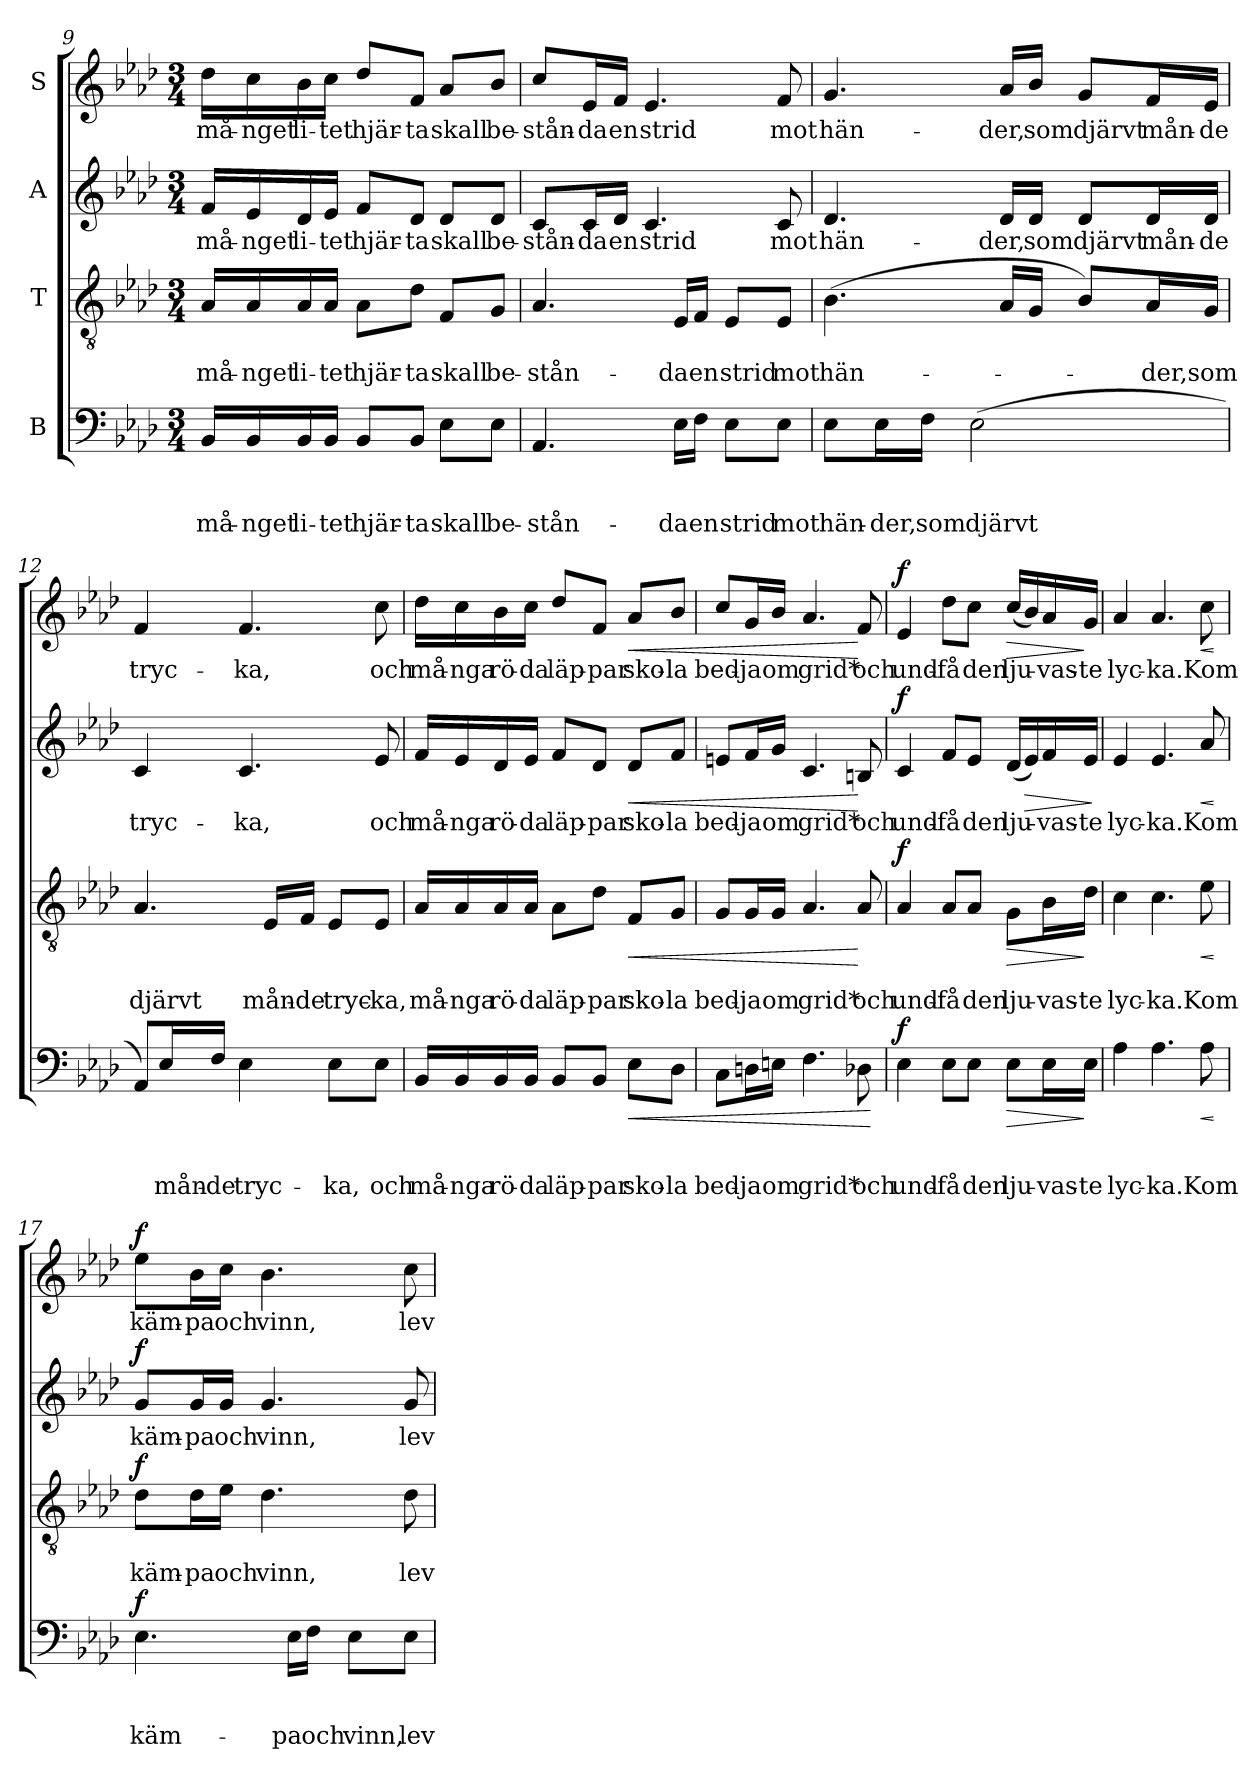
**kern	**text	**text	**text	**dynam	**kern	**text	**text	**dynam	**kern	**text	**dynam	**kern	**text	**dynam
*part4	*part4	*part4	*part4	*part4	*part3	*part3	*part3	*part3	*part2	*part2	*part2	*part1	*part1	*part1
*staff4	*staff4	*staff4	*staff4	*staff4	*staff3	*staff3	*staff3	*staff3	*staff2	*staff2	*staff2	*staff1	*staff1	*staff1
*I"B	*	*	*	*	*I"T	*	*	*	*I"A	*	*	*I"S	*	*
!!LO:LB:g=z
*clefF4	*	*	*	*	*clefGv2	*	*	*	*clefG2	*	*	*clefG2	*	*
*k[b-e-a-d-]	*	*	*	*	*k[b-e-a-d-]	*	*	*	*k[b-e-a-d-]	*	*	*k[b-e-a-d-]	*	*
*A-:	*	*	*	*	*A-:	*	*	*	*A-:	*	*	*A-:	*	*
*M3/4	*	*	*	*	*M3/4	*	*	*	*M3/4	*	*	*M3/4	*	*
=9	=9	=9	=9	=9	=9	=9	=9	=9	=9	=9	=9	=9	=9	=9
!	!	!	!LO:LY:b	!	!	!	!LO:LY:b	!	!	!LO:LY:b	!	!	!LO:LY:b	!
16BB-/LL	.	.	må-	.	16A-/LL	.	må-	.	16f/LL	må-	.	16dd-i\LL	må-	.
!	!	!	!LO:LY:b	!	!	!	!LO:LY:b	!	!	!LO:LY:b	!	!	!LO:LY:b	!
16BB-/	.	.	-nget	.	16A-/	.	-nget	.	16e-/	-nget	.	16cc\	-nget	.
!	!	!	!LO:LY:b	!	!	!	!LO:LY:b	!	!	!LO:LY:b	!	!	!LO:LY:b	!
16BB-/	.	.	li-	.	16A-/	.	li-	.	16d-/	li-	.	16b-\	li-	.
!	!	!	!LO:LY:b	!	!	!	!LO:LY:b	!	!	!LO:LY:b	!	!	!LO:LY:b	!
16BB-/JJ	.	.	-tet	.	16A-/JJ	.	-tet	.	16e-/JJ	-tet	.	16cc\JJ	-tet	.
!	!	!	!LO:LY:b	!	!	!	!LO:LY:b	!	!	!LO:LY:b	!	!	!LO:LY:b	!
8BB-/L	.	.	hjär-	.	8A-\L	.	hjär-	.	8f/L	hjär-	.	8dd-/L	hjär-	.
!	!	!	!LO:LY:b	!	!	!	!LO:LY:b	!	!	!LO:LY:b	!	!	!LO:LY:b	!
8BB-/J	.	.	-ta	.	8d-\J	.	-ta	.	8d-/J	-ta	.	8f/J	-ta	.
!	!	!	!LO:LY:b	!	!	!	!LO:LY:b	!	!	!LO:LY:b	!	!	!LO:LY:b	!
8E-\L	.	.	skall	.	8F/L	.	skall	.	8d-/L	skall	.	8a-/L	skall	.
!	!	!	!LO:LY:b	!	!	!	!LO:LY:b	!	!	!LO:LY:b	!	!	!LO:LY:b	!
8E-\J	.	.	be-	.	8G/J	.	be-	.	8d-/J	be-	.	8b-/J	be-	.
=10	=10	=10	=10	=10	=10	=10	=10	=10	=10	=10	=10	=10	=10	=10
!	!	!	!LO:LY:b	!	!	!	!LO:LY:b	!	!	!LO:LY:b	!	!	!LO:LY:b	!
4.AA-/	.	.	-stån-	.	4.A-/	.	-stån-	.	8c/L	-stån-	.	8cc/L	-stån-	.
!	!	!	!	!	!	!	!	!	!	!LO:LY:b	!	!	!LO:LY:b	!
.	.	.	.	.	.	.	.	.	16c/L	-da	.	16e-/L	-da	.
!	!	!	!	!	!	!	!	!	!	!LO:LY:b	!	!	!LO:LY:b	!
.	.	.	.	.	.	.	.	.	16d-/JJ	en	.	16f/JJ	en	.
!	!	!	!	!	!	!	!	!	!	!LO:LY:b	!	!	!LO:LY:b	!
.	.	.	.	.	.	.	.	.	4.c/	strid	.	4.e-/	strid	.
!	!	!	!LO:LY:b	!	!	!	!LO:LY:b	!	!	!	!	!	!	!
16E-\LL	.	.	-da	.	16E-/LL	.	-da	.	.	.	.	.	.	.
!	!	!	!LO:LY:b	!	!	!	!LO:LY:b	!	!	!	!	!	!	!
16F\JJ	.	.	en	.	16F/JJ	.	en	.	.	.	.	.	.	.
!	!	!	!LO:LY:b	!	!	!	!LO:LY:b	!	!	!	!	!	!	!
8E-\L	.	.	strid	.	8E-/L	.	strid	.	.	.	.	.	.	.
!	!	!	!LO:LY:b	!	!	!	!LO:LY:b	!	!	!LO:LY:b	!	!	!LO:LY:b	!
8E-\J	.	.	mot	.	8E-/J	.	mot	.	8c/	mot	.	8f/	mot	.
=11	=11	=11	=11	=11	=11	=11	=11	=11	=11	=11	=11	=11	=11	=11
!	!	!	!LO:LY:b	!	!	!	!LO:LY:b	!	!	!LO:LY:b	!	!	!LO:LY:b	!
8E-\L	.	.	hän-	.	(>4.B-\	.	hän-	.	4.d-/	hän-	.	4.g/	hän-	.
!	!	!	!LO:LY:b	!	!	!	!	!	!	!	!	!	!	!
16E-\L	.	.	-der,	.	.	.	.	.	.	.	.	.	.	.
!	!	!	!LO:LY:b	!	!	!	!	!	!	!	!	!	!	!
16F\JJ	.	.	som	.	.	.	.	.	.	.	.	.	.	.
!	!	!	!LO:LY:b	!	!	!	!	!	!	!	!	!	!	!
(>2E-\	.	.	djärvt	.	.	.	.	.	.	.	.	.	.	.
!	!	!	!	!	!	!	!	!	!	!LO:LY:b	!	!	!LO:LY:b	!
.	.	.	.	.	16A-/LL	.	.	.	16d-/LL	-der,	.	16a-/LL	-der,	.
!	!	!	!	!	!	!	!	!	!	!LO:LY:b	!	!	!LO:LY:b	!
.	.	.	.	.	16G/JJ	.	.	.	16d-/JJ	som	.	16b-/JJ	som	.
!	!	!	!	!	!	!	!	!	!	!LO:LY:b	!	!	!LO:LY:b	!
.	.	.	.	.	8B-/L)	.	.	.	8d-/L	djärvt	.	8g/L	djärvt	.
!	!	!	!	!	!	!	!LO:LY:b	!	!	!LO:LY:b	!	!	!LO:LY:b	!
.	.	.	.	.	16A-/L	.	-der,	.	16d-/L	mån-	.	16f/L	mån-	.
!	!	!	!	!	!	!	!LO:LY:b	!	!	!LO:LY:b	!	!	!LO:LY:b	!
.	.	.	.	.	16G/JJ	.	som	.	16d-/JJ	-de	.	16e-/JJ	-de	.
!!LO:PB:g=z
=12	=12	=12	=12	=12	=12	=12	=12	=12	=12	=12	=12	=12	=12	=12
!	!	!	!	!	!	!	!LO:LY:b	!	!	!LO:LY:b	!	!	!LO:LY:b	!
8AA-/L)	.	.	.	.	4.A-/	.	djärvt	.	4c/	tryc-	.	4f/	tryc-	.
!	!	!	!LO:LY:b	!	!	!	!	!	!	!	!	!	!	!
16E-/L	.	.	mån-	.	.	.	.	.	.	.	.	.	.	.
!	!	!	!LO:LY:b	!	!	!	!	!	!	!	!	!	!	!
16F/JJ	.	.	-de	.	.	.	.	.	.	.	.	.	.	.
!	!	!	!LO:LY:b	!	!	!	!	!	!	!LO:LY:b	!	!	!LO:LY:b	!
4E-\	.	.	tryc-	.	.	.	.	.	4.c/	-ka,	.	4.f/	-ka,	.
!	!	!	!	!	!	!	!LO:LY:b	!	!	!	!	!	!	!
.	.	.	.	.	16E-/LL	.	mån-	.	.	.	.	.	.	.
!	!	!	!	!	!	!	!LO:LY:b	!	!	!	!	!	!	!
.	.	.	.	.	16F/JJ	.	-de	.	.	.	.	.	.	.
!	!	!	!LO:LY:b	!	!	!	!LO:LY:b	!	!	!	!	!	!	!
8E-\L	.	.	-ka,	.	8E-/L	.	tryc-	.	.	.	.	.	.	.
!	!	!	!LO:LY:b	!	!	!	!LO:LY:b	!	!	!LO:LY:b	!	!	!LO:LY:b	!
8E-\J	.	.	och	.	8E-/J	.	-ka,	.	8e-/	och	.	8cc\	och	.
=13	=13	=13	=13	=13	=13	=13	=13	=13	=13	=13	=13	=13	=13	=13
!	!	!	!LO:LY:b	!	!	!	!LO:LY:b	!	!	!LO:LY:b	!	!	!LO:LY:b	!
16BB-/LL	.	.	må-	.	16A-/LL	.	må-	.	16f/LL	må-	.	16dd-\LL	må-	.
!	!	!	!LO:LY:b	!	!	!	!LO:LY:b	!	!	!LO:LY:b	!	!	!LO:LY:b	!
16BB-/	.	.	-nga	.	16A-/	.	-nga	.	16e-/	-nga	.	16cc\	-nga	.
!	!	!	!LO:LY:b	!	!	!	!LO:LY:b	!	!	!LO:LY:b	!	!	!LO:LY:b	!
16BB-/	.	.	rö-	.	16A-/	.	rö-	.	16d-/	rö-	.	16b-\	rö-	.
!	!	!	!LO:LY:b	!	!	!	!LO:LY:b	!	!	!LO:LY:b	!	!	!LO:LY:b	!
16BB-/JJ	.	.	-da	.	16A-/JJ	.	-da	.	16e-/JJ	-da	.	16cc\JJ	-da	.
!	!	!	!LO:LY:b	!	!	!	!LO:LY:b	!	!	!LO:LY:b	!	!	!LO:LY:b	!
8BB-/L	.	.	läp-	.	8A-\L	.	läp-	.	8f/L	läp-	.	8dd-/L	läp-	.
!	!	!	!LO:LY:b	!	!	!	!LO:LY:b	!	!	!LO:LY:b	!	!	!LO:LY:b	!
8BB-/J	.	.	-par	.	8d-\J	.	-par	.	8d-/J	-par	.	8f/J	-par	.
!	!	!	!LO:LY:b	!LO:HP:b	!	!	!LO:LY:b	!LO:HP:b	!	!LO:LY:b	!LO:HP:b	!	!LO:LY:b	!LO:HP:b
8E-\L	.	.	sko-	<	8F/L	.	sko-	<	8d-/L	sko-	<	8a-/L	sko-	<
!	!	!	!LO:LY:b	!	!	!	!LO:LY:b	!	!	!LO:LY:b	!	!	!LO:LY:b	!
8D-\J	.	.	-la	.	8G/J	.	-la	.	8f/J	-la	.	8b-/J	-la	.
=14	=14	=14	=14	=14	=14	=14	=14	=14	=14	=14	=14	=14	=14	=14
!	!	!	!LO:LY:b	!	!	!	!LO:LY:b	!	!	!LO:LY:b	!	!	!LO:LY:b	!
8C\L	.	.	bed-	.	8G/L	.	bed-	.	8en/L	bed-	.	8cc/L	bed-	.
!	!	!	!LO:LY:b	!	!	!	!LO:LY:b	!	!	!LO:LY:b	!	!	!LO:LY:b	!
16Dn\L	.	.	-ja	.	16G/L	.	-ja	.	16f/L	-ja	.	16g/L	-ja	.
!	!	!	!LO:LY:b	!	!	!	!LO:LY:b	!	!	!LO:LY:b	!	!	!LO:LY:b	!
16En\JJ	.	.	om	.	16G/JJ	.	om	.	16g/JJ	om	.	16b-/JJ	om	.
!	!	!	!LO:LY:b	!	!	!	!LO:LY:b	!	!	!LO:LY:b	!	!	!LO:LY:b	!
4.F\	.	.	grid*	.	4.A-/	.	grid*	.	4.c/	grid*	.	4.a-/	grid*	.
!	!	!	!LO:LY:b	!	!	!	!LO:LY:b	!	!	!LO:LY:b	!	!	!LO:LY:b	!
8D-X\	.	.	och	.	8A-/	.	och	[	8Bn/	och	[	8f/	och	[
.	.	.	.	[	.	.	.	.	.	.	.	.	.	.
=15	=15	=15	=15	=15	=15	=15	=15	=15	=15	=15	=15	=15	=15	=15
!	!	!	!LO:LY:b	!LO:DY:a	!	!	!LO:LY:b	!LO:DY:a	!	!LO:LY:b	!LO:DY:a	!	!LO:LY:b	!LO:DY:a
4E-\	.	.	und-	f	4A-/	.	und-	f	4c/	und-	f	4e-/	und-	f
!	!	!	!LO:LY:b	!	!	!	!LO:LY:b	!	!	!LO:LY:b	!	!	!LO:LY:b	!
8E-\L	.	.	-få	.	8A-/L	.	-få	.	8f/L	-få	.	8dd-\L	-få	.
!	!	!	!LO:LY:b	!	!	!	!LO:LY:b	!	!	!LO:LY:b	!	!	!LO:LY:b	!
8E-\J	.	.	den	.	8A-/J	.	den	.	8e-/J	den	.	8cc\J	den	.
!	!	!	!LO:LY:b	!LO:HP:b	!	!	!LO:LY:b	!LO:HP:b	!	!LO:LY:b	!	!	!LO:LY:b	!LO:HP:b
8E-\L	.	.	lju-	>	8G\L	.	lju-	>	(<16d-/LL	lju-	.	(<16cc/LL	lju-	>
!	!	!	!	!	!	!	!	!	!	!	!LO:HP:b	!	!	!
.	.	.	.	.	.	.	.	.	16e-/)	.	>	16b-/)	.	.
!	!	!	!LO:LY:b	!	!	!	!LO:LY:b	!	!	!LO:LY:b	!	!	!LO:LY:b	!
16E-\L	.	.	-vas-	.	16B-\L	.	-vas-	.	16f/	-vas-	.	16a-/	-vas-	.
!	!	!	!LO:LY:b	!	!	!	!LO:LY:b	!	!	!LO:LY:b	!	!	!LO:LY:b	!
16E-\JJ	.	.	-te	]	16d-\JJ	.	-te	]	16e-/JJ	-te	.	16g/JJ	-te	]
.	.	.	.	.	.	.	.	.	.	.	]	.	.	.
!!LO:LB:g=z
=16	=16	=16	=16	=16	=16	=16	=16	=16	=16	=16	=16	=16	=16	=16
!	!	!	!LO:LY:b	!	!	!	!LO:LY:b	!	!	!LO:LY:b	!	!	!LO:LY:b	!
4A-\	.	.	lyc-	.	4c\	.	lyc-	.	4e-/	lyc-	.	4a-/	lyc-	.
!	!	!	!LO:LY:b	!	!	!	!LO:LY:b	!	!	!LO:LY:b	!	!	!LO:LY:b	!
4.A-\	.	.	-ka.	.	4.c\	.	-ka.	.	4.e-/	-ka.	.	4.a-/	-ka.	.
!	!	!	!LO:LY:b	!LO:HP:b	!	!	!LO:LY:b	!LO:HP:b	!	!LO:LY:b	!LO:HP:b	!	!LO:LY:b	!LO:HP:b
8A-\	.	.	Kom	<	8e-\	.	Kom	<	8a-/	Kom	<	8cc\	Kom	<
.	.	.	.	[	.	.	.	[	.	.	[	.	.	[
=17	=17	=17	=17	=17	=17	=17	=17	=17	=17	=17	=17	=17	=17	=17
!	!	!	!LO:LY:b	!LO:DY:a	!	!	!LO:LY:b	!LO:DY:a	!	!LO:LY:b	!LO:DY:a	!	!LO:LY:b	!LO:DY:a
4.E-\	.	.	käm-	f	8d-\L	.	käm-	f	8g/L	käm-	f	8ee-\L	käm-	f
!	!	!	!	!	!	!	!LO:LY:b	!	!	!LO:LY:b	!	!	!LO:LY:b	!
.	.	.	.	.	16d-\L	.	-pa	.	16g/L	-pa	.	16b-\L	-pa	.
!	!	!	!	!	!	!	!LO:LY:b	!	!	!LO:LY:b	!	!	!LO:LY:b	!
.	.	.	.	.	16e-\JJ	.	och	.	16g/JJ	och	.	16cc\JJ	och	.
!	!	!	!	!	!	!	!LO:LY:b	!	!	!LO:LY:b	!	!	!LO:LY:b	!
.	.	.	.	.	4.d-\	.	vinn,	.	4.g/	vinn,	.	4.b-\	vinn,	.
!	!	!	!LO:LY:b	!	!	!	!	!	!	!	!	!	!	!
16E-\LL	.	.	-pa	.	.	.	.	.	.	.	.	.	.	.
!	!	!	!LO:LY:b	!	!	!	!	!	!	!	!	!	!	!
16F\JJ	.	.	och	.	.	.	.	.	.	.	.	.	.	.
!	!	!	!LO:LY:b	!	!	!	!	!	!	!	!	!	!	!
8E-\L	.	.	vinn,	.	.	.	.	.	.	.	.	.	.	.
!	!	!	!LO:LY:b	!	!	!	!LO:LY:b	!	!	!LO:LY:b	!	!	!LO:LY:b	!
8E-\J	.	.	lev	.	8d-\	.	lev	.	8g/	lev	.	8cc\	lev	.
=	=	=	=	=	=	=	=	=	=	=	=	=	=	=
*-	*-	*-	*-	*-	*-	*-	*-	*-	*-	*-	*-	*-	*-	*-
